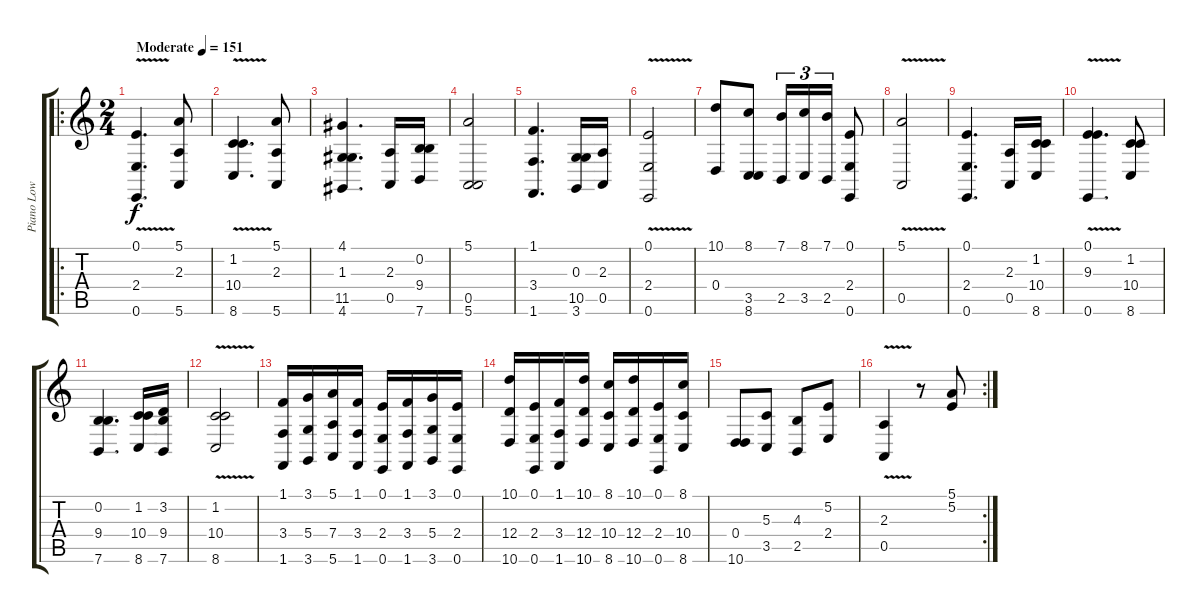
\track ("Piano Low" "Piano Low") {instrument brightacousticpiano}
\staff {score tabs}
\tuning (E4 B3 G3 D3 A2 E2) {hide}
\ro
\ts (2 4)
\tempo (151 "Moderate")
\clef g2
\ks c
(0.1 2.4{v} 0.6).4{d dy f instrument brightacousticpiano} (5.1 2.3 5.6).8 |
(1.2{v} 10.4 8.6).4{d} (5.1 2.3 5.6).8 |
(4.1 1.3 11.5 4.6).4{d} (2.3 0.5).16 (0.2 9.4 7.6).16 |
(5.1 0.5 5.6).2 |
(1.1 3.4 1.6).4{d} (0.3 10.5 3.6).16 (2.3 0.5).16 |
(0.1 2.4{v} 0.6).2 |
(10.1 0.4).8 (8.1 3.5 8.6).8 (7.1 2.5).16{tu (3 2)} (8.1 3.5).16{tu (3 2)} (7.1 2.5).16{tu (3 2)} (0.1 2.4 0.6).8 |
(5.1 0.5{v}).2 |
(0.1 2.4 0.6).4{d} (2.3 0.5).16 (1.2 10.4 8.6).16 |
(0.1{v} 9.3 0.6).4{d} (1.2 10.4 8.6).8 |
(0.2 9.4 7.6).4{d} (1.2 10.4 8.6).16 (3.2 9.4 7.6).16 |
(1.2{v} 10.4 8.6).2 |
(1.1 3.4 1.6).16 (3.1 5.4 3.6).16 (5.1 7.4 5.6).16 (1.1 3.4 1.6).16 (0.1 2.4 0.6).16 (1.1 3.4 1.6).16 (3.1 5.4 3.6).16 (0.1 2.4 0.6).16 |
(10.1 12.4 10.6).16 (0.1 2.4 0.6).16 (1.1 3.4 1.6).16 (10.1 12.4 10.6).16 (8.1 10.4 8.6).16 (10.1 12.4 10.6).16 (0.1 2.4 0.6).16 (8.1 10.4 8.6).16 |
(0.4 10.6).8 (5.3 3.5).8 (4.3 2.5).8 (5.2 2.4).8 |
\rc 2
(2.3 0.5{v}).4 r.8 (5.1 5.2).8
